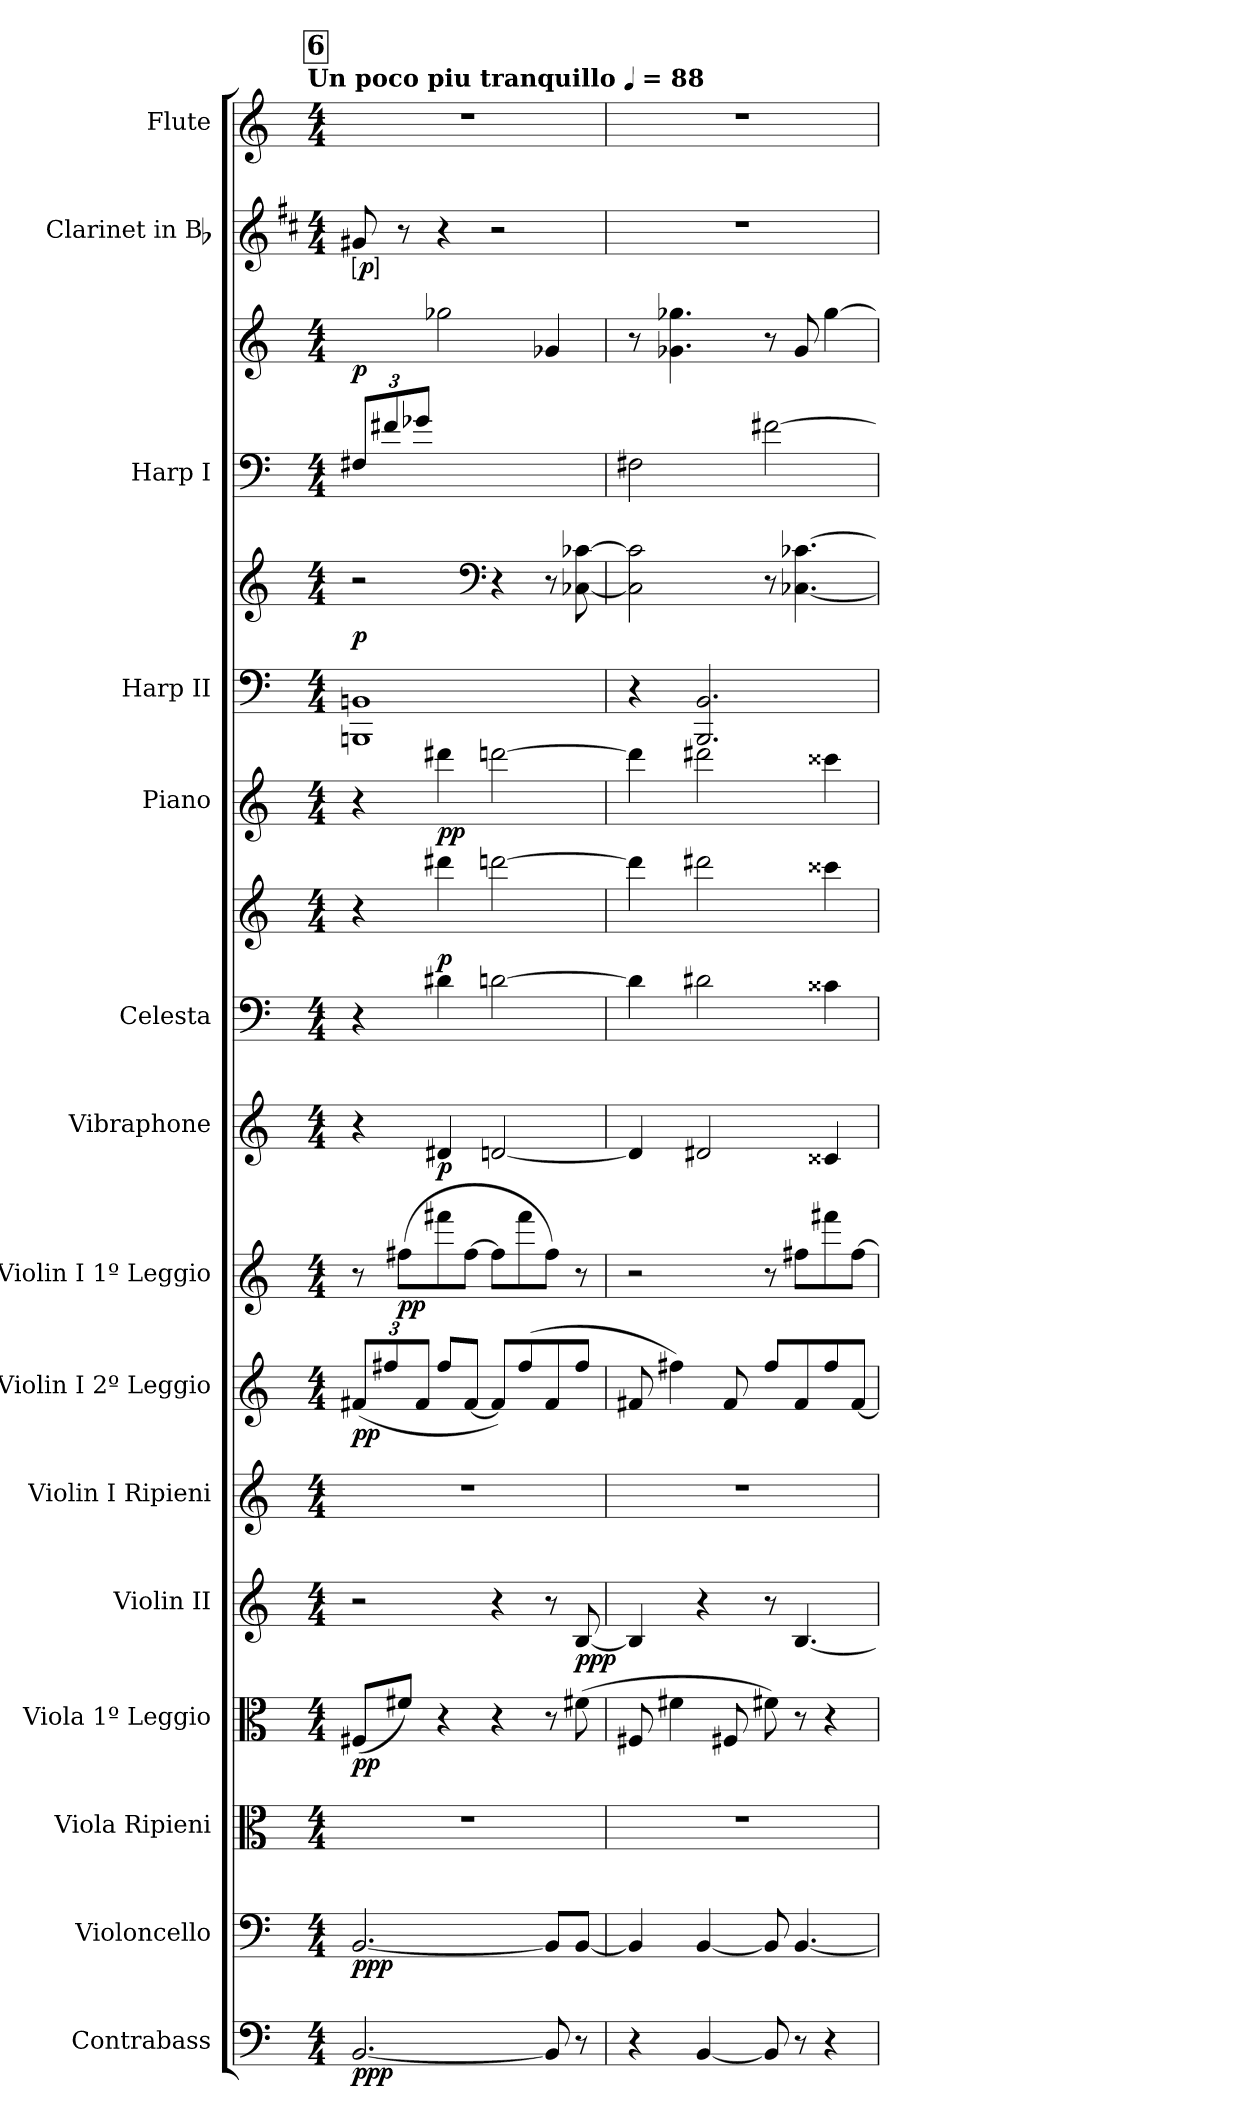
**kern	**dynam	**kern	**dynam	**kern	**kern	**dynam	**kern	**dynam	**kern	**kern	**dynam	**kern	**dynam	**kern	**dynam	**kern	**kern	**dynam	**kern	**dynam	**kern	**kern	**dynam	**kern	**kern	**dynam	**kern	**dynam	**kern
*part15	*part15	*part14	*part14	*part13	*part12	*part12	*part11	*part11	*part10	*part9	*part9	*part8	*part8	*part7	*part7	*part6	*part6	*part6	*part5	*part5	*part4	*part4	*part4	*part3	*part3	*part3	*part2	*part2	*part1
*staff18	*staff18	*staff17	*staff17	*staff16	*staff15	*staff15	*staff14	*staff14	*staff13	*staff12	*staff12	*staff11	*staff11	*staff10	*staff10	*staff9	*staff8	*staff8/9	*staff7	*staff7	*staff6	*staff5	*staff5/6	*staff4	*staff3	*staff3/4	*staff2	*staff2	*staff1
*I"Contrabass	*	*I"Violoncello	*	*I"Viola Ripieni	*I"Viola 1º Leggio	*	*I"Violin II	*	*I"Violin I Ripieni	*I"Violin I 2º Leggio	*	*I"Violin I 1º Leggio	*	*I"Vibraphone	*	*I"Celesta	*	*	*I"Piano	*	*I"Harp II	*	*	*I"Harp I	*	*	*I"Clarinet in Bb	*	*I"Flute
*I'Cb.	*	*I'Vc.	*	*I'Vla. Ripieni	*I'Vla.	*	*I'Vln. II	*	*I'Vln. I Ripieni	*I'Vln. I 2º Leggio	*	*I'Vln. I 1º Leggio	*	*I'Vib.	*	*I'Cel.	*	*	*I'Pno.	*	*I'Hp. II	*	*	*I'Hp. I	*	*	*I'Cl.	*	*I'Fl.
*clefF4	*	*clefF4	*	*clefC3	*clefC3	*	*clefG2	*	*clefG2	*clefG2	*	*clefG2	*	*clefG2	*	*clefF4	*clefG2	*	*clefG2	*	*clefF4	*clefG2	*	*clefF4	*clefG2	*	*clefG2	*	*clefG2
*ITrd7c12	*	*	*	*	*	*	*	*	*	*	*	*	*	*	*	*ITrd-7c-12	*ITrd-7c-12	*	*	*	*	*	*	*	*	*	*ITrd1c2	*	*
*k[]	*	*k[]	*	*k[]	*k[]	*	*k[]	*	*k[]	*k[]	*	*k[]	*	*k[]	*	*k[]	*k[]	*	*k[]	*	*k[]	*k[]	*	*k[]	*k[]	*	*k[]	*	*k[]
*C:	*	*C:	*	*C:	*C:	*	*C:	*	*C:	*C:	*	*C:	*	*C:	*	*C:	*C:	*	*C:	*	*C:	*C:	*	*C:	*C:	*	*C:	*	*C:
!!LO:TX:omd:t=Un poco piu tranquillo [quarter] = 88
*M4/4	*	*M4/4	*	*M4/4	*M4/4	*	*M4/4	*	*M4/4	*M4/4	*	*M4/4	*	*M4/4	*	*M4/4	*M4/4	*	*M4/4	*	*M4/4	*M4/4	*	*M4/4	*M4/4	*	*M4/4	*	*M4/4
*MM88	*	*MM88	*	*MM88	*MM88	*	*MM88	*	*MM88	*MM88	*	*MM88	*	*MM88	*	*MM88	*MM88	*	*MM88	*	*MM88	*MM88	*	*MM88	*MM88	*	*MM88	*	*MM88
!!LO:REH:place=s1:t=6
=31	=31	=31	=31	=31	=31	=31	=31	=31	=31	=31	=31	=31	=31	=31	=31	=31	=31	=31	=31	=31	=31	=31	=31	=31	=31	=31	=31	=31	=31
!	!	!	!	!	!	!	!	!	!	!	!	!	!	!	!	!	!	!	!	!	!	!	!	!	!	!	!	!LO:DY:ed=brack	!
[2.BBB	ppp	[2.BB	ppp	1r	(8F#XL	pp	2r	.	1r	(>12f#X/L	pp	8r	.	4r	.	4r	4r	.	4r	.	1BBBn 1BBn	2r	p	12F#XL	4ryy	p	8f#X	p	1r
.	.	.	.	.	.	.	.	.	.	12ff#X	.	.	.	.	.	.	.	.	.	.	.	.	.	12f#X	.	.	.	.	.
.	.	.	.	.	8f#XJ)	.	.	.	.	.	.	(8ff#XL	pp	.	.	.	.	.	.	.	.	.	.	.	.	.	8r	.	.
.	.	.	.	.	.	.	.	.	.	12f#J	.	.	.	.	.	.	.	.	.	.	.	.	.	12g-X/J	.	.	.	.	.
.	.	.	.	.	4r	.	.	.	.	8ff#/L	.	8fff#X	.	4d#X	p	4dd#X	4dddd#X	p	4ddd#X	pp	.	.	.	4ryy	2gg-X\	.	4r	.	.
.	.	.	.	.	.	.	.	.	.	[8f#J	.	[8ff#J	.	.	.	.	.	.	.	.	.	.	.	.	.	.	.	.	.
*	*	*	*	*	*	*	*	*	*	*	*	*	*	*	*	*	*	*	*	*	*	*clefF4	*	*	*	*	*	*	*
.	.	.	.	.	4r	.	4r	.	.	8f#/L])	.	8ff#L]	.	[2dn	.	[2ddn	[2ddddn	.	[2dddn	.	.	4r	.	2ryy	.	.	2r	.	.
.	.	.	.	.	.	.	.	.	.	(8ff#	.	8fff#	.	.	.	.	.	.	.	.	.	.	.	.	.	.	.	.	.
8BBB]	.	8BBL]	.	.	8r	.	8r	.	.	8f#	.	8ff#J)	.	.	.	.	.	.	.	.	.	8r	.	.	4g-X	.	.	.	.
8r	.	[8BBJ	.	.	(8f#X	.	[8B	ppp	.	8ff#J	.	8r	.	.	.	.	.	.	.	.	.	[8C-X [8c-X	.	.	.	.	.	.	.
=32	=32	=32	=32	=32	=32	=32	=32	=32	=32	=32	=32	=32	=32	=32	=32	=32	=32	=32	=32	=32	=32	=32	=32	=32	=32	=32	=32	=32	=32
4r	.	4BB]	.	1r	8F#X	.	4B]	.	1r	8f#X	.	2r	.	4d]	.	4dd]	4dddd]	.	4ddd]	.	4r	2C-] 2c-]	.	2F#X	8r	.	1r	.	1r
.	.	.	.	.	4f#X	.	.	.	.	4ff#X)	.	.	.	.	.	.	.	.	.	.	.	.	.	.	4.g-X 4.gg-X	.	.	.	.
[4BBB	.	[4BB	.	.	.	.	4r	.	.	.	.	.	.	2d#X	.	2dd#X	2dddd#X	.	2ddd#X	.	2.BBB 2.BB	.	.	.	.	.	.	.	.
.	.	.	.	.	8F#X	.	.	.	.	8f#	.	.	.	.	.	.	.	.	.	.	.	.	.	.	.	.	.	.	.
8BBB]	.	8BB]	.	.	8f#X)	.	8r	.	.	8ff#/L	.	8r	.	.	.	.	.	.	.	.	.	8r	.	[2f#X	8r	.	.	.	.
8r	.	[4.BB	.	.	8r	.	[4.B	.	.	8f#	.	8ff#XL	.	.	.	.	.	.	.	.	.	[4.C-X [4.c-X	.	.	8g-	.	.	.	.
4r	.	.	.	.	4r	.	.	.	.	8ff#	.	8fff#X	.	4c##X	.	4cc##X	4cccc##X	.	4ccc##X	.	.	.	.	.	[4gg-	.	.	.	.
.	.	.	.	.	.	.	.	.	.	[8f#J	.	[8ff#J	.	.	.	.	.	.	.	.	.	.	.	.	.	.	.	.	.
=	=	=	=	=	=	=	=	=	=	=	=	=	=	=	=	=	=	=	=	=	=	=	=	=	=	=	=	=	=
*-	*-	*-	*-	*-	*-	*-	*-	*-	*-	*-	*-	*-	*-	*-	*-	*-	*-	*-	*-	*-	*-	*-	*-	*-	*-	*-	*-	*-	*-
